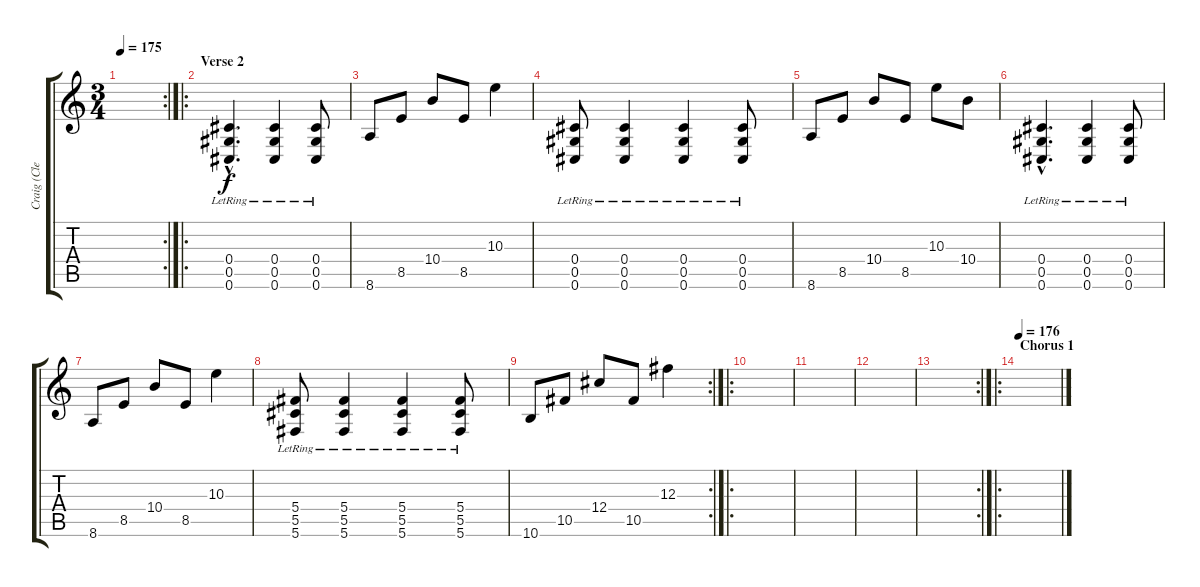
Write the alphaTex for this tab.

\track ("Craig (Clean)" "Craig (Cle") {instrument electricguitarjazz}
\staff {score tabs}
\tuning (Eb4 Bb3 Gb3 Db3 Ab2 Db2) {hide}
\rc 2
\ts (3 4)
\tempo 175
\clef g2
\ks c
|
\ro
\section ("" "Verse 2")
(0.4{hac lr} 0.5{hac lr} 0.6{hac lr}).4{d} (0.4{lr} 0.5{lr} 0.6{lr}).4 (0.4{lr} 0.5{lr} 0.6{lr}).8 |
8.6.8 8.5.8 10.4.8 8.5.8 10.3.4 |
(0.4{lr} 0.5{lr} 0.6{lr}).8 (0.4{lr} 0.5{lr} 0.6{lr}).4 (0.4{lr} 0.5{lr} 0.6{lr}).4 (0.4{lr} 0.5{lr} 0.6{lr}).8 |
8.6.8 8.5.8 10.4.8 8.5.8 10.3.8 10.4.8 |
(0.4{hac lr} 0.5{hac lr} 0.6{hac lr}).4{d} (0.4{lr} 0.5{lr} 0.6{lr}).4 (0.4{lr} 0.5{lr} 0.6{lr}).8 |
8.6.8 8.5.8 10.4.8 8.5.8 10.3.4 |
(5.4{lr} 5.5{lr} 5.6{lr}).8 (5.4{lr} 5.5{lr} 5.6{lr}).4 (5.4{lr} 5.5{lr} 5.6{lr}).4 (5.4{lr} 5.5{lr} 5.6{lr}).8 |
\rc 2
10.6.8 10.5.8 12.4.8 10.5.8 12.3.4 |
\ro
|
|
|
\rc 2
|
\ro
\section ("" "Chorus 1")
\tempo 176
